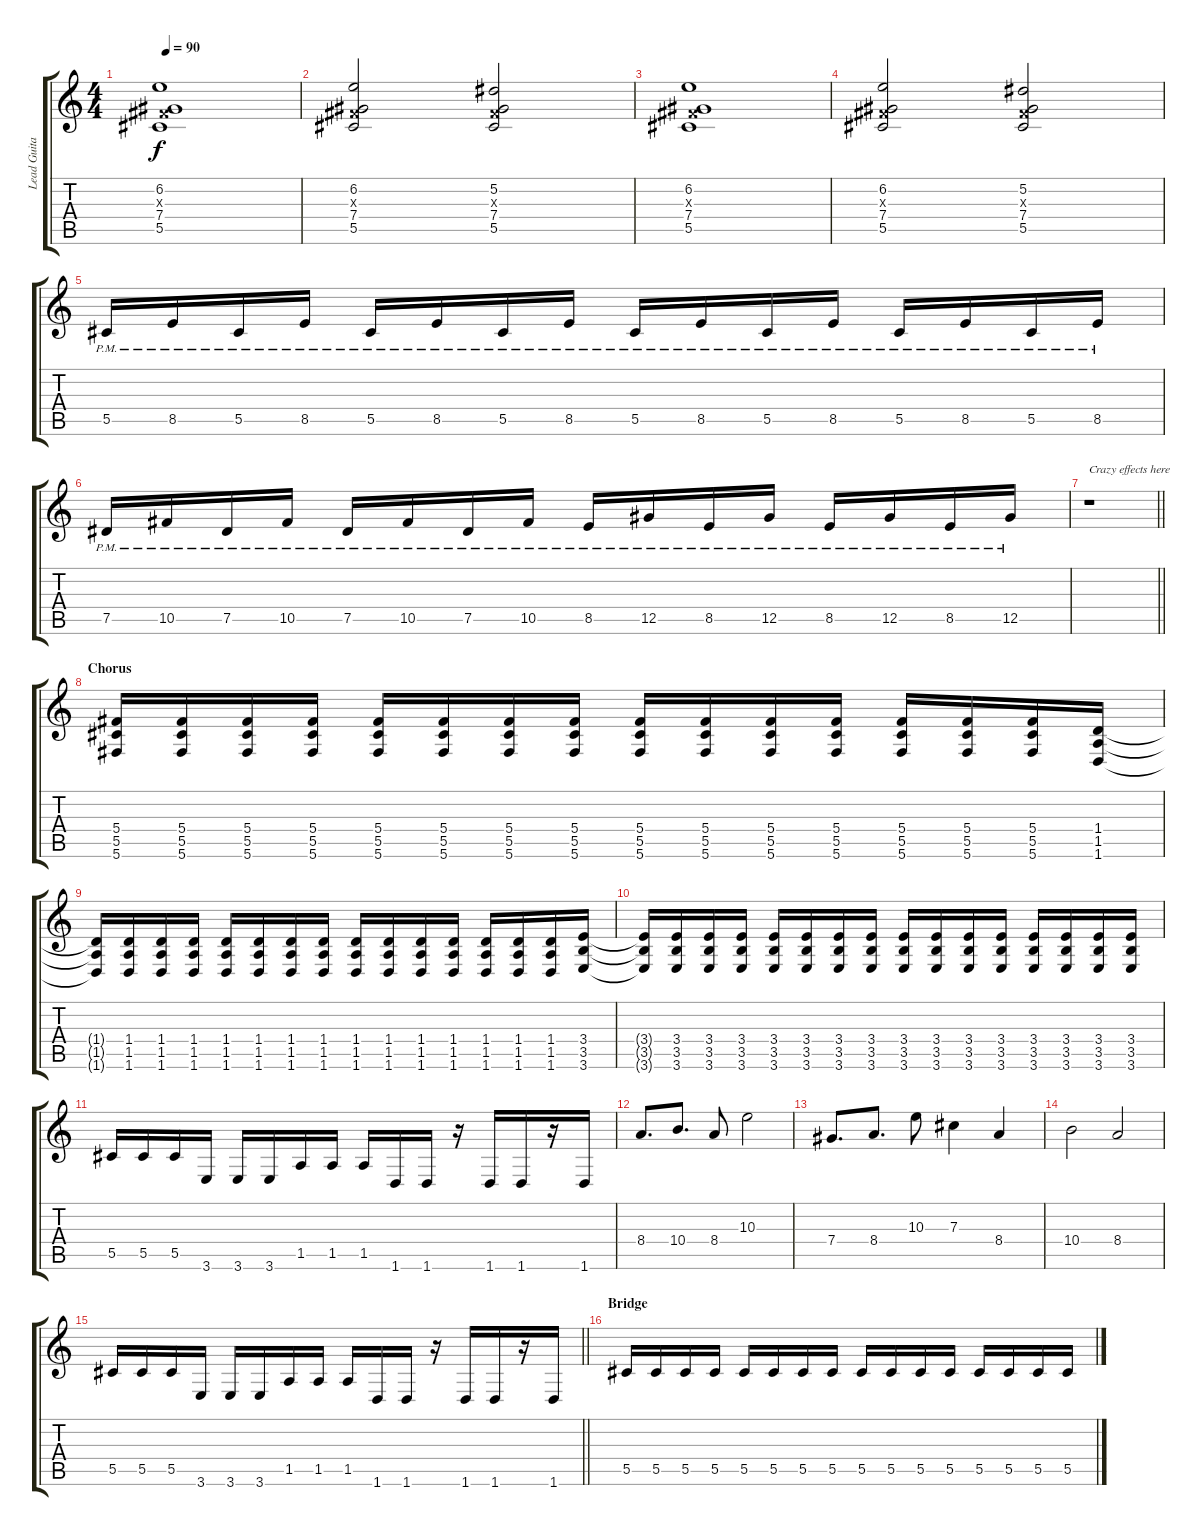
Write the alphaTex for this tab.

\track ("Lead Guitar " "Lead Guita") {instrument distortionguitar}
\staff {score tabs}
\tuning (Eb4 Bb3 Gb3 Db3 Ab2 Db2) {hide}
\ts (4 4)
\tempo 90
\clef g2
\ks c
(6.2 0.3{x} 7.4 5.5).1{dy f} |
(6.2 0.3{x} 7.4 5.5).2 (5.2 0.3{x} 7.4 5.5).2 |
(6.2 0.3{x} 7.4 5.5).1 |
(6.2 0.3{x} 7.4 5.5).2 (5.2 0.3{x} 7.4 5.5).2 |
5.5{pm}.16 8.5{pm}.16 5.5{pm}.16 8.5{pm}.16 5.5{pm}.16 8.5{pm}.16 5.5{pm}.16 8.5{pm}.16 5.5{pm}.16 8.5{pm}.16 5.5{pm}.16 8.5{pm}.16 5.5{pm}.16 8.5{pm}.16 5.5{pm}.16 8.5{pm}.16 |
7.5{pm}.16 10.5{pm}.16 7.5{pm}.16 10.5{pm}.16 7.5{pm}.16 10.5{pm}.16 7.5{pm}.16 10.5{pm}.16 8.5{pm}.16 12.5{pm}.16 8.5{pm}.16 12.5{pm}.16 8.5{pm}.16 12.5{pm}.16 8.5{pm}.16 12.5{pm}.16 |
\barLineRight lightlight
r.1{txt "Crazy effects here"} |
\section ("" "Chorus")
(5.4 5.5 5.6).16 (5.4 5.5 5.6).16 (5.4 5.5 5.6).16 (5.4 5.5 5.6).16 (5.4 5.5 5.6).16 (5.4 5.5 5.6).16 (5.4 5.5 5.6).16 (5.4 5.5 5.6).16 (5.4 5.5 5.6).16 (5.4 5.5 5.6).16 (5.4 5.5 5.6).16 (5.4 5.5 5.6).16 (5.4 5.5 5.6).16 (5.4 5.5 5.6).16 (5.4 5.5 5.6).16 (1.4 1.5 1.6).16 |
(1.4{t} 1.5{t} 1.6{t}).16 (1.4 1.5 1.6).16 (1.4 1.5 1.6).16 (1.4 1.5 1.6).16 (1.4 1.5 1.6).16 (1.4 1.5 1.6).16 (1.4 1.5 1.6).16 (1.4 1.5 1.6).16 (1.4 1.5 1.6).16 (1.4 1.5 1.6).16 (1.4 1.5 1.6).16 (1.4 1.5 1.6).16 (1.4 1.5 1.6).16 (1.4 1.5 1.6).16 (1.4 1.5 1.6).16 (3.4 3.5 3.6).16 |
(3.4{t} 3.5{t} 3.6{t}).16 (3.4 3.5 3.6).16 (3.4 3.5 3.6).16 (3.4 3.5 3.6).16 (3.4 3.5 3.6).16 (3.4 3.5 3.6).16 (3.4 3.5 3.6).16 (3.4 3.5 3.6).16 (3.4 3.5 3.6).16 (3.4 3.5 3.6).16 (3.4 3.5 3.6).16 (3.4 3.5 3.6).16 (3.4 3.5 3.6).16 (3.4 3.5 3.6).16 (3.4 3.5 3.6).16 (3.4 3.5 3.6).16 |
5.5.16 5.5.16 5.5.16 3.6.16 3.6.16 3.6.16 1.5.16 1.5.16 1.5.16 1.6.16 1.6.16 r.16 1.6.16 1.6.16 r.16 1.6.16 |
8.4.8{d} 10.4.8{d} 8.4.8 10.3.2 |
7.4.8{d} 8.4.8{d} 10.3.8 7.3.4 8.4.4 |
10.4.2 8.4.2 |
\barLineRight lightlight
5.5.16 5.5.16 5.5.16 3.6.16 3.6.16 3.6.16 1.5.16 1.5.16 1.5.16 1.6.16 1.6.16 r.16 1.6.16 1.6.16 r.16 1.6.16 |
\section ("" "Bridge")
5.5.16 5.5.16 5.5.16 5.5.16 5.5.16 5.5.16 5.5.16 5.5.16 5.5.16 5.5.16 5.5.16 5.5.16 5.5.16 5.5.16 5.5.16 5.5.16
